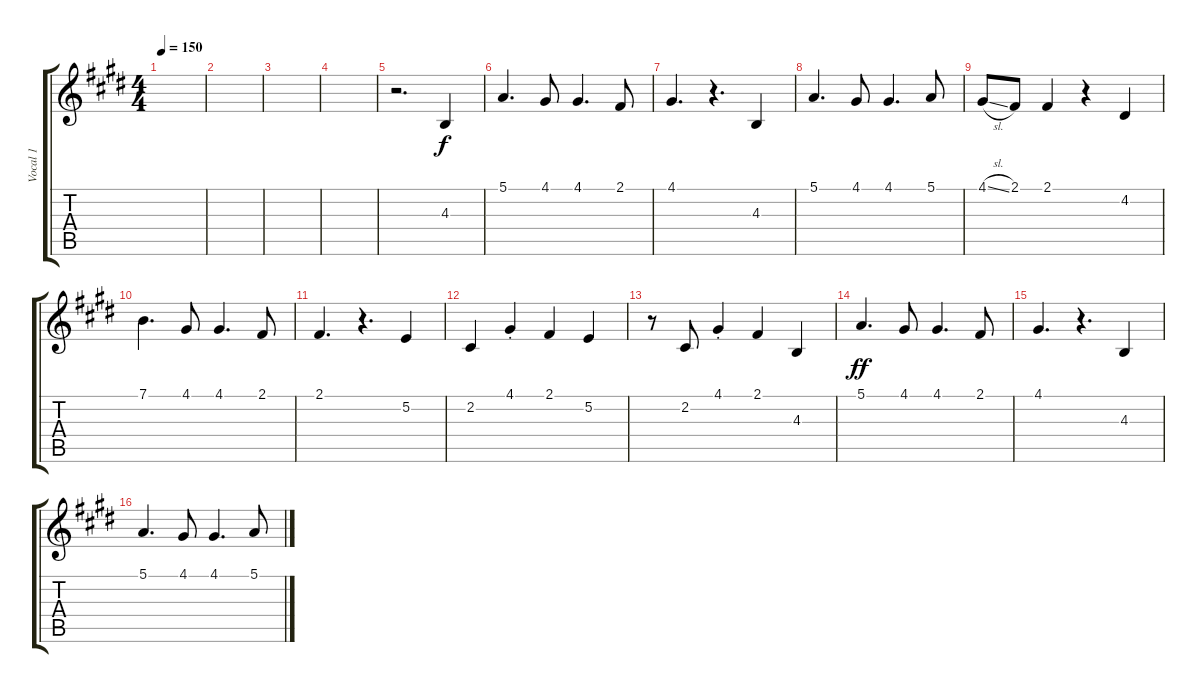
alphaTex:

\track ("Vocal 1" "Vocal 1") {instrument baritonesax}
\staff {score tabs}
\tuning (E4 B3 G3 D3 A2 E2) {hide}
\ts (4 4)
\tempo 150
\clef g2
\ks e
|
|
|
|
r.2{d volume 16} 4.3.4 |
5.1.4{d} 4.1.8 4.1.4{d} 2.1.8 |
4.1.4{d} r.4{d} 4.3.4 |
5.1.4{d} 4.1.8 4.1.4{d} 5.1.8 |
4.1{sl}.8 2.1.8 2.1.4 r.4 4.2.4 |
7.1.4{d} 4.1.8 4.1.4{d} 2.1.8 |
2.1.4{d} r.4{d} 5.2.4 |
2.2.4 4.1{st}.4 2.1.4 5.2.4 |
r.8 2.2.8 4.1{st}.4 2.1.4 4.3.4 |
5.1.4{d dy ff} 4.1.8 4.1.4{d} 2.1.8 |
4.1.4{d} r.4{d} 4.3.4 |
5.1.4{d} 4.1.8 4.1.4{d} 5.1.8
